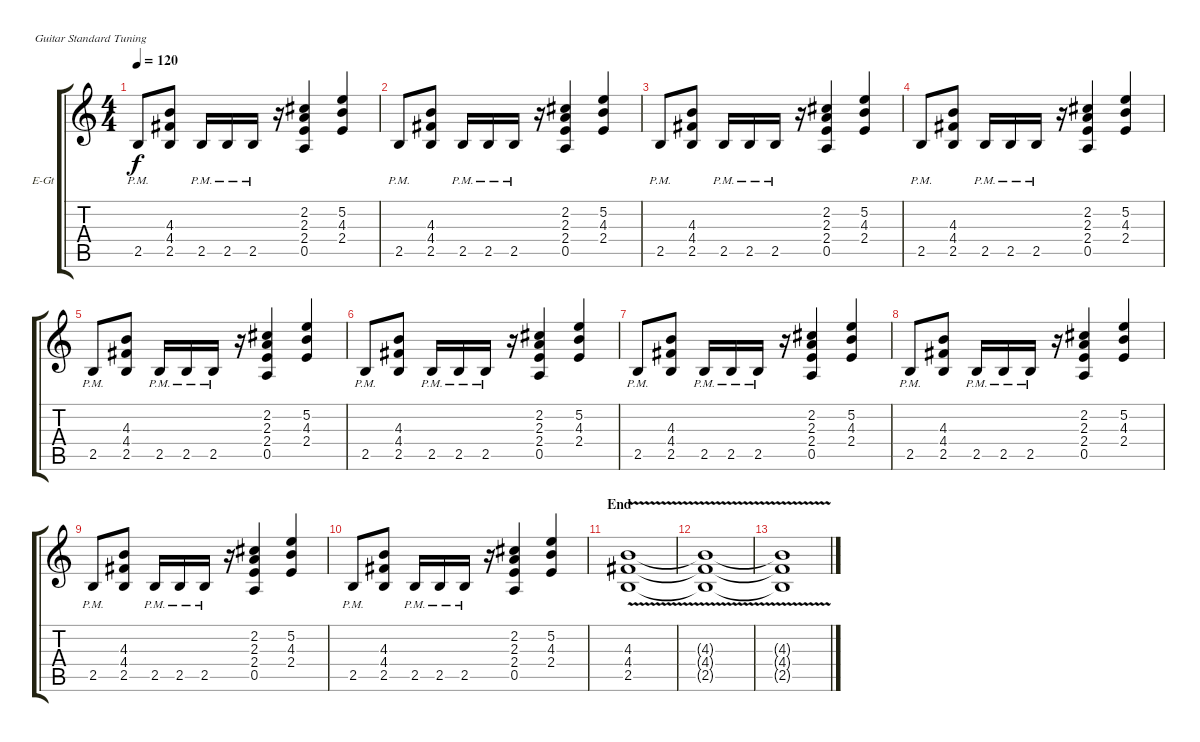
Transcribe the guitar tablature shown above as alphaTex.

\defaultSystemsLayout 4
\bracketExtendMode groupsimilarinstruments
\firstSystemTrackNameOrientation horizontal
\otherSystemsTrackNameOrientation horizontal
\track ("Rhythm Guitar" "E-Gt") {instrument distortionguitar}
\staff {score tabs}
\tuning (E4 B3 G3 D3 A2 E2)
\ts (4 4)
\tempo 120
\clef g2
\ks c
2.5{pm}.8{dy f} (4.3 4.4 2.5).8 2.5{pm}.16 2.5{pm}.16 2.5{pm}.16 r.16 (2.2 2.3 2.4 0.5).4 (5.2 4.3 2.4).4 |
2.5{pm}.8 (4.3 4.4 2.5).8 2.5{pm}.16 2.5{pm}.16 2.5{pm}.16 r.16 (2.2 2.3 2.4 0.5).4 (5.2 4.3 2.4).4 |
2.5{pm}.8 (4.3 4.4 2.5).8 2.5{pm}.16 2.5{pm}.16 2.5{pm}.16 r.16 (2.2 2.3 2.4 0.5).4 (5.2 4.3 2.4).4 |
2.5{pm}.8 (4.3 4.4 2.5).8 2.5{pm}.16 2.5{pm}.16 2.5{pm}.16 r.16 (2.2 2.3 2.4 0.5).4 (5.2 4.3 2.4).4 |
2.5{pm}.8 (4.3 4.4 2.5).8 2.5{pm}.16 2.5{pm}.16 2.5{pm}.16 r.16 (2.2 2.3 2.4 0.5).4 (5.2 4.3 2.4).4 |
2.5{pm}.8 (4.3 4.4 2.5).8 2.5{pm}.16 2.5{pm}.16 2.5{pm}.16 r.16 (2.2 2.3 2.4 0.5).4 (5.2 4.3 2.4).4 |
2.5{pm}.8 (4.3 4.4 2.5).8 2.5{pm}.16 2.5{pm}.16 2.5{pm}.16 r.16 (2.2 2.3 2.4 0.5).4 (5.2 4.3 2.4).4 |
2.5{pm}.8 (4.3 4.4 2.5).8 2.5{pm}.16 2.5{pm}.16 2.5{pm}.16 r.16 (2.2 2.3 2.4 0.5).4 (5.2 4.3 2.4).4 |
2.5{pm}.8 (4.3 4.4 2.5).8 2.5{pm}.16 2.5{pm}.16 2.5{pm}.16 r.16 (2.2 2.3 2.4 0.5).4 (5.2 4.3 2.4).4 |
2.5{pm}.8 (4.3 4.4 2.5).8 2.5{pm}.16 2.5{pm}.16 2.5{pm}.16 r.16 (2.2 2.3 2.4 0.5).4 (5.2 4.3 2.4).4 |
\section ("" "End")
(2.5 4.4{v} 4.3{v}).1 |
(2.5{t} 4.4{v t} 4.3{t}).1 |
(2.5{t} 4.4{t} 4.3{t}).1
